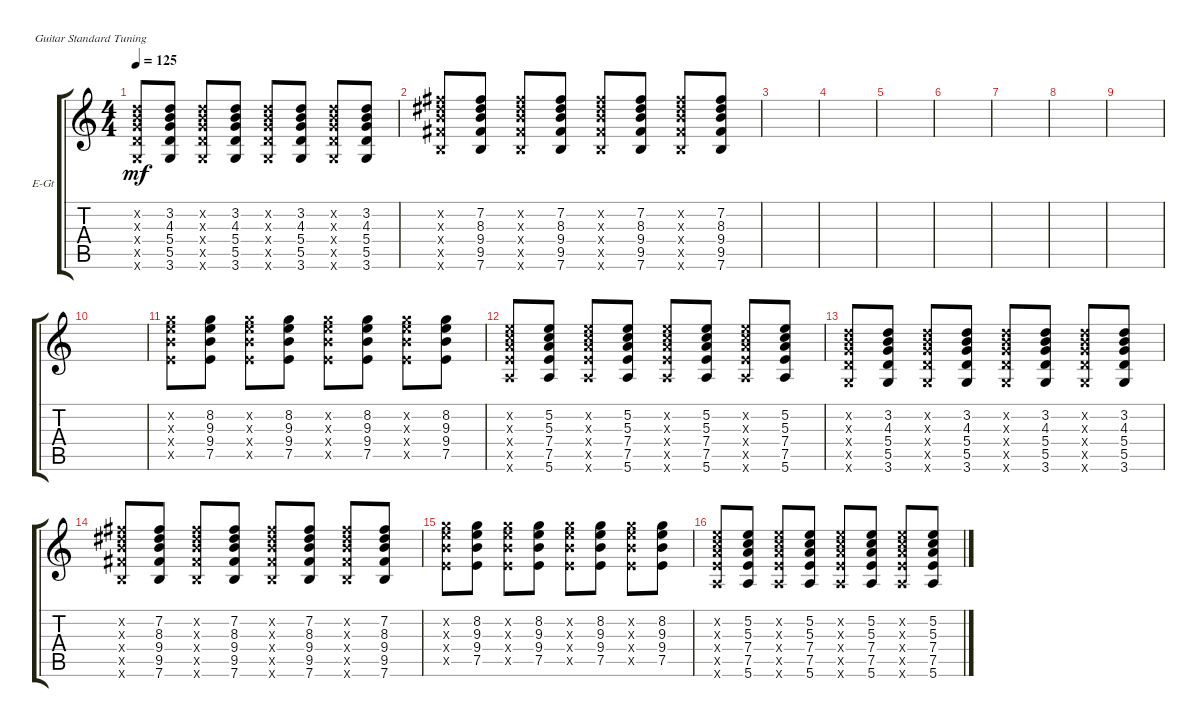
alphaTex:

\defaultSystemsLayout 4
\bracketExtendMode groupsimilarinstruments
\firstSystemTrackNameOrientation horizontal
\otherSystemsTrackNameOrientation horizontal
\track ("Electric Guitar" "E-Gt") {instrument electricguitarclean}
\staff {score tabs}
\tuning (E4 B3 G3 D3 A2 E2)
\ts (4 4)
\tempo 125
\clef g2
\ks c
(3.6{x} 5.5{x} 5.4{x} 4.3{x} 3.2{x}).8{dy mf} (3.6 5.5 5.4 4.3 3.2).8 (3.6{x} 5.5{x} 5.4{x} 4.3{x} 3.2{x}).8 (3.6 5.5 5.4 4.3 3.2).8 (3.6{x} 5.5{x} 5.4{x} 4.3{x} 3.2{x}).8 (3.6 5.5 5.4 4.3 3.2).8 (3.6{x} 5.5{x} 5.4{x} 4.3{x} 3.2{x}).8 (3.6 5.5 5.4 4.3 3.2).8 |
(7.6{x} 9.5{x} 9.4{x} 8.3{x} 7.2{x}).8 (7.6 9.5 9.4 8.3 7.2).8 (7.6{x} 9.5{x} 9.4{x} 8.3{x} 7.2{x}).8 (7.6 9.5 9.4 8.3 7.2).8 (7.6{x} 9.5{x} 9.4{x} 8.3{x} 7.2{x}).8 (7.6 9.5 9.4 8.3 7.2).8 (7.6{x} 9.5{x} 9.4{x} 8.3{x} 7.2{x}).8 (7.6 9.5 9.4 8.3 7.2).8 |
|
|
|
|
|
|
|
|
(7.5{x} 9.4{x} 9.3{x} 8.2{x}).8 (7.5 9.4 9.3 8.2).8 (7.5{x} 9.4{x} 9.3{x} 8.2{x}).8 (7.5 9.4 9.3 8.2).8 (7.5{x} 9.4{x} 9.3{x} 8.2{x}).8 (7.5 9.4 9.3 8.2).8 (7.5{x} 9.4{x} 9.3{x} 8.2{x}).8 (7.5 9.4 9.3 8.2).8 |
(5.6{x} 7.5{x} 7.4{x} 5.3{x} 5.2{x}).8 (5.6 7.5 7.4 5.3 5.2).8 (5.6{x} 7.5{x} 7.4{x} 5.3{x} 5.2{x}).8 (5.6 7.5 7.4 5.3 5.2).8 (5.6{x} 7.5{x} 7.4{x} 5.3{x} 5.2{x}).8 (5.6 7.5 7.4 5.3 5.2).8 (5.6{x} 7.5{x} 7.4{x} 5.3{x} 5.2{x}).8 (5.6 7.5 7.4 5.3 5.2).8 |
(3.6{x} 5.5{x} 5.4{x} 4.3{x} 3.2{x}).8 (3.6 5.5 5.4 4.3 3.2).8 (3.6{x} 5.5{x} 5.4{x} 4.3{x} 3.2{x}).8 (3.6 5.5 5.4 4.3 3.2).8 (3.6{x} 5.5{x} 5.4{x} 4.3{x} 3.2{x}).8 (3.6 5.5 5.4 4.3 3.2).8 (3.6{x} 5.5{x} 5.4{x} 4.3{x} 3.2{x}).8 (3.6 5.5 5.4 4.3 3.2).8 |
(7.6{x} 9.5{x} 9.4{x} 8.3{x} 7.2{x}).8 (7.6 9.5 9.4 8.3 7.2).8 (7.6{x} 9.5{x} 9.4{x} 8.3{x} 7.2{x}).8 (7.6 9.5 9.4 8.3 7.2).8 (7.6{x} 9.5{x} 9.4{x} 8.3{x} 7.2{x}).8 (7.6 9.5 9.4 8.3 7.2).8 (7.6{x} 9.5{x} 9.4{x} 8.3{x} 7.2{x}).8 (7.6 9.5 9.4 8.3 7.2).8 |
(7.5{x} 9.4{x} 9.3{x} 8.2{x}).8 (7.5 9.4 9.3 8.2).8 (7.5{x} 9.4{x} 9.3{x} 8.2{x}).8 (7.5 9.4 9.3 8.2).8 (7.5{x} 9.4{x} 9.3{x} 8.2{x}).8 (7.5 9.4 9.3 8.2).8 (7.5{x} 9.4{x} 9.3{x} 8.2{x}).8 (7.5 9.4 9.3 8.2).8 |
(5.6{x} 7.5{x} 7.4{x} 5.3{x} 5.2{x}).8 (5.6 7.5 7.4 5.3 5.2).8 (5.6{x} 7.5{x} 7.4{x} 5.3{x} 5.2{x}).8 (5.6 7.5 7.4 5.3 5.2).8 (5.6{x} 7.5{x} 7.4{x} 5.3{x} 5.2{x}).8 (5.6 7.5 7.4 5.3 5.2).8 (5.6{x} 7.5{x} 7.4{x} 5.3{x} 5.2{x}).8 (5.6 7.5 7.4 5.3 5.2).8
